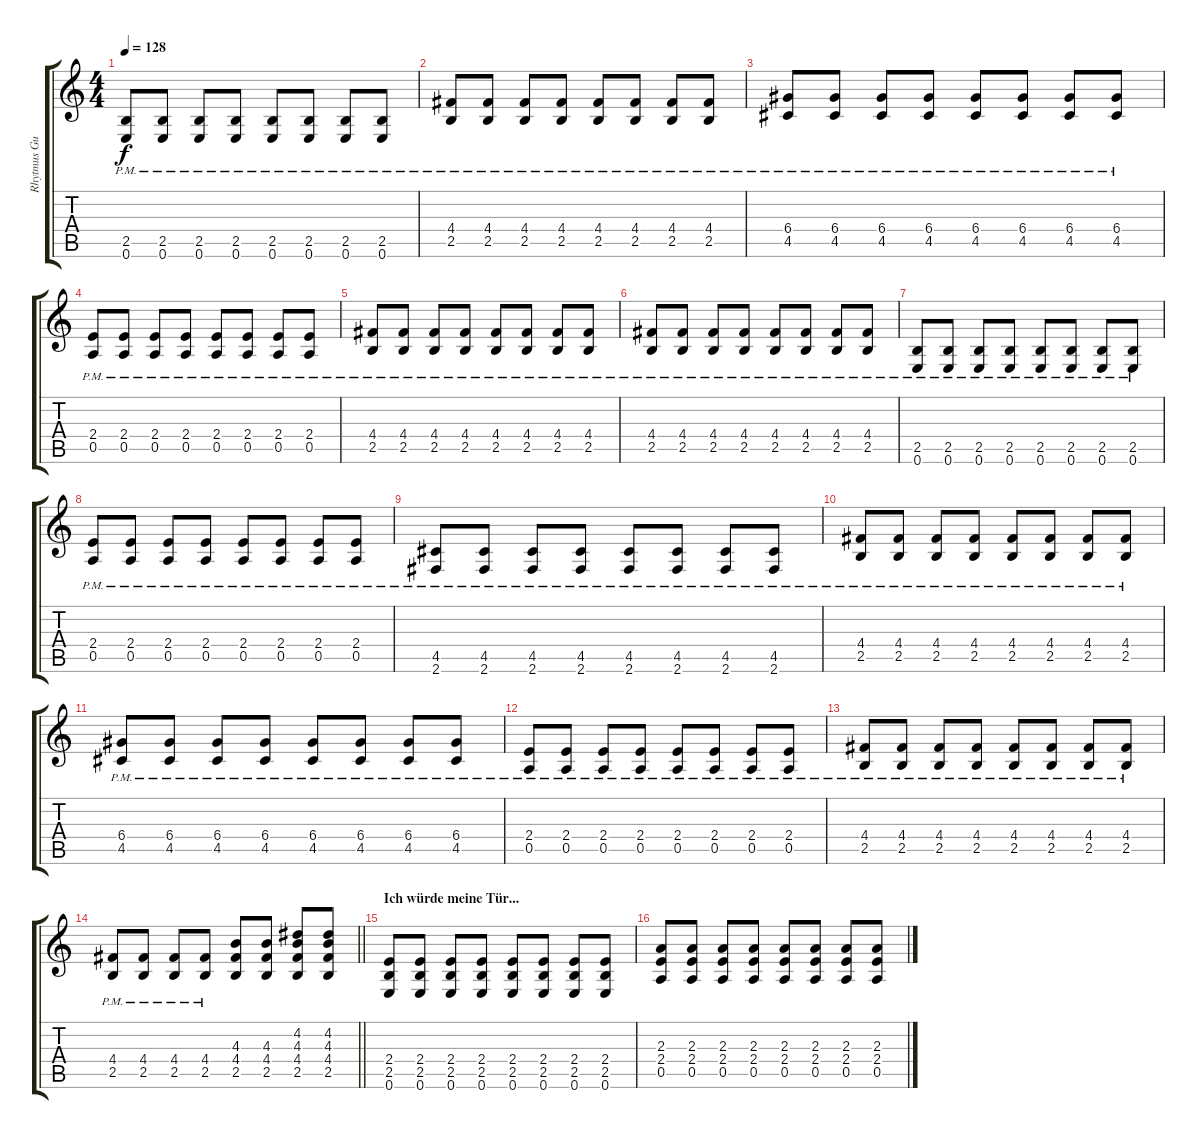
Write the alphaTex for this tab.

\track ("Rhytmus Guitar" "Rhytmus Gu") {instrument overdrivenguitar}
\staff {score tabs}
\tuning (E4 B3 G3 D3 A2 E2) {hide}
\ts (4 4)
\tempo 128
\clef g2
\ks c
(2.5{pm} 0.6{pm}).8{dy f} (2.5{pm} 0.6{pm}).8 (2.5{pm} 0.6{pm}).8 (2.5{pm} 0.6{pm}).8 (2.5{pm} 0.6{pm}).8 (2.5{pm} 0.6{pm}).8 (2.5{pm} 0.6{pm}).8 (2.5{pm} 0.6{pm}).8 |
(4.4{pm} 2.5{pm}).8 (4.4{pm} 2.5{pm}).8 (4.4{pm} 2.5{pm}).8 (4.4{pm} 2.5{pm}).8 (4.4{pm} 2.5{pm}).8 (4.4{pm} 2.5{pm}).8 (4.4{pm} 2.5{pm}).8 (4.4{pm} 2.5{pm}).8 |
(6.4{pm} 4.5{pm}).8 (6.4{pm} 4.5{pm}).8 (6.4{pm} 4.5{pm}).8 (6.4{pm} 4.5{pm}).8 (6.4{pm} 4.5{pm}).8 (6.4{pm} 4.5{pm}).8 (6.4{pm} 4.5{pm}).8 (6.4{pm} 4.5{pm}).8 |
(2.4{pm} 0.5{pm}).8 (2.4{pm} 0.5{pm}).8 (2.4{pm} 0.5{pm}).8 (2.4{pm} 0.5{pm}).8 (2.4{pm} 0.5{pm}).8 (2.4{pm} 0.5{pm}).8 (2.4{pm} 0.5{pm}).8 (2.4{pm} 0.5{pm}).8 |
(4.4{pm} 2.5{pm}).8 (4.4{pm} 2.5{pm}).8 (4.4{pm} 2.5{pm}).8 (4.4{pm} 2.5{pm}).8 (4.4{pm} 2.5{pm}).8 (4.4{pm} 2.5{pm}).8 (4.4{pm} 2.5{pm}).8 (4.4{pm} 2.5{pm}).8 |
(4.4{pm} 2.5{pm}).8 (4.4{pm} 2.5{pm}).8 (4.4{pm} 2.5{pm}).8 (4.4{pm} 2.5{pm}).8 (4.4{pm} 2.5{pm}).8 (4.4{pm} 2.5{pm}).8 (4.4{pm} 2.5{pm}).8 (4.4{pm} 2.5{pm}).8 |
(2.5{pm} 0.6{pm}).8 (2.5{pm} 0.6{pm}).8 (2.5{pm} 0.6{pm}).8 (2.5{pm} 0.6{pm}).8 (2.5{pm} 0.6{pm}).8 (2.5{pm} 0.6{pm}).8 (2.5{pm} 0.6{pm}).8 (2.5{pm} 0.6{pm}).8 |
(2.4{pm} 0.5{pm}).8 (2.4{pm} 0.5{pm}).8 (2.4{pm} 0.5{pm}).8 (2.4{pm} 0.5{pm}).8 (2.4{pm} 0.5{pm}).8 (2.4{pm} 0.5{pm}).8 (2.4{pm} 0.5{pm}).8 (2.4{pm} 0.5{pm}).8 |
(4.5{pm} 2.6{pm}).8 (4.5{pm} 2.6{pm}).8 (4.5{pm} 2.6{pm}).8 (4.5{pm} 2.6{pm}).8 (4.5{pm} 2.6{pm}).8 (4.5{pm} 2.6{pm}).8 (4.5{pm} 2.6{pm}).8 (4.5{pm} 2.6{pm}).8 |
(4.4{pm} 2.5{pm}).8 (4.4{pm} 2.5{pm}).8 (4.4{pm} 2.5{pm}).8 (4.4{pm} 2.5{pm}).8 (4.4{pm} 2.5{pm}).8 (4.4{pm} 2.5{pm}).8 (4.4{pm} 2.5{pm}).8 (4.4{pm} 2.5{pm}).8 |
(6.4{pm} 4.5{pm}).8 (6.4{pm} 4.5{pm}).8 (6.4{pm} 4.5{pm}).8 (6.4{pm} 4.5{pm}).8 (6.4{pm} 4.5{pm}).8 (6.4{pm} 4.5{pm}).8 (6.4{pm} 4.5{pm}).8 (6.4{pm} 4.5{pm}).8 |
(2.4{pm} 0.5{pm}).8 (2.4{pm} 0.5{pm}).8 (2.4{pm} 0.5{pm}).8 (2.4{pm} 0.5{pm}).8 (2.4{pm} 0.5{pm}).8 (2.4{pm} 0.5{pm}).8 (2.4{pm} 0.5{pm}).8 (2.4{pm} 0.5{pm}).8 |
(4.4{pm} 2.5{pm}).8 (4.4{pm} 2.5{pm}).8 (4.4{pm} 2.5{pm}).8 (4.4{pm} 2.5{pm}).8 (4.4{pm} 2.5{pm}).8 (4.4{pm} 2.5{pm}).8 (4.4{pm} 2.5{pm}).8 (4.4{pm} 2.5{pm}).8 |
\barLineRight lightlight
(4.4{pm} 2.5{pm}).8 (4.4{pm} 2.5{pm}).8 (4.4{pm} 2.5{pm}).8 (4.4{pm} 2.5{pm}).8 (4.3 4.4 2.5).8 (4.3 4.4 2.5).8 (4.2 4.3 4.4 2.5).8 (4.2 4.3 4.4 2.5).8 |
\section ("" "Ich würde meine Tür...")
(2.4 2.5 0.6).8 (2.4 2.5 0.6).8 (2.4 2.5 0.6).8 (2.4 2.5 0.6).8 (2.4 2.5 0.6).8 (2.4 2.5 0.6).8 (2.4 2.5 0.6).8 (2.4 2.5 0.6).8 |
(2.3 2.4 0.5).8 (2.3 2.4 0.5).8 (2.3 2.4 0.5).8 (2.3 2.4 0.5).8 (2.3 2.4 0.5).8 (2.3 2.4 0.5).8 (2.3 2.4 0.5).8 (2.3 2.4 0.5).8
